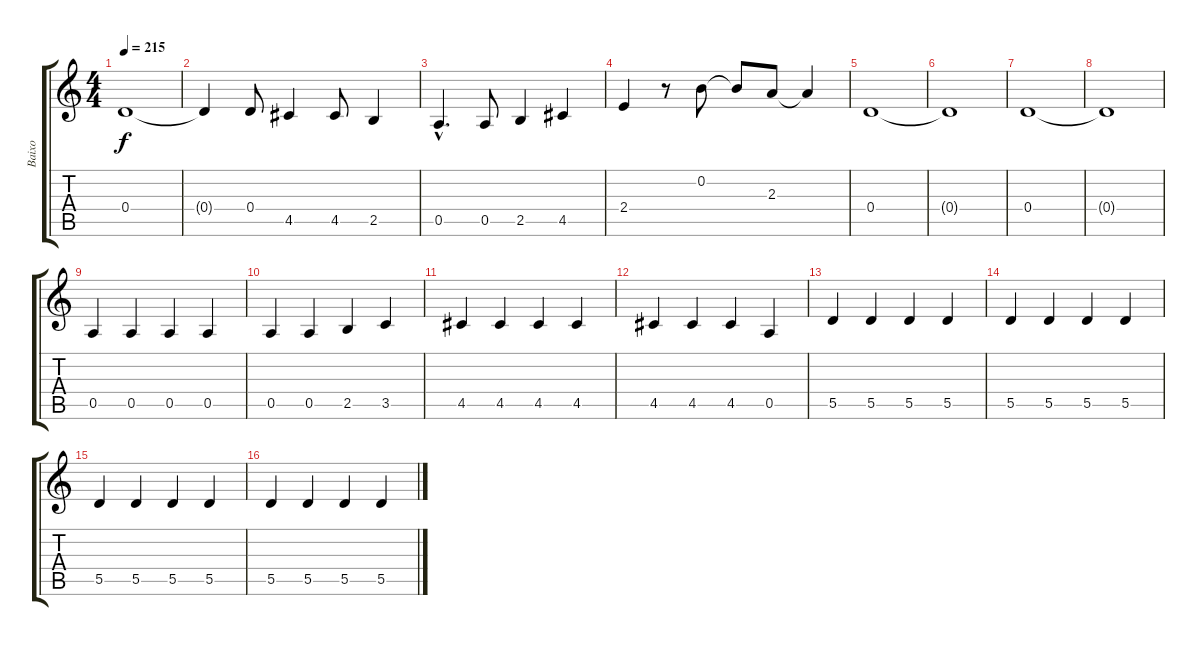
\track ("Baixo" "Baixo") {instrument electricbassfinger}
\staff {score tabs}
\tuning (E4 B3 G3 D3 A2 E2) {hide}
\ts (4 4)
\tempo 215
\clef g2
\ks c
0.4.1{dy f} |
0.4{t}.4 0.4.8 4.5.4 4.5.8 2.5.4 |
0.5{hac}.4{d} 0.5.8 2.5.4 4.5.4 |
2.4.4 r.8 0.2.8 0.2{t}.8 2.3.8 2.3{t}.4 |
0.4.1 |
0.4{t}.1 |
0.4.1 |
0.4{t}.1 |
0.5.4 0.5.4 0.5.4 0.5.4 |
0.5.4 0.5.4 2.5.4 3.5.4 |
4.5.4 4.5.4 4.5.4 4.5.4 |
4.5.4 4.5.4 4.5.4 0.5.4 |
5.5.4 5.5.4 5.5.4 5.5.4 |
5.5.4 5.5.4 5.5.4 5.5.4 |
5.5.4 5.5.4 5.5.4 5.5.4 |
5.5.4 5.5.4 5.5.4 5.5.4
